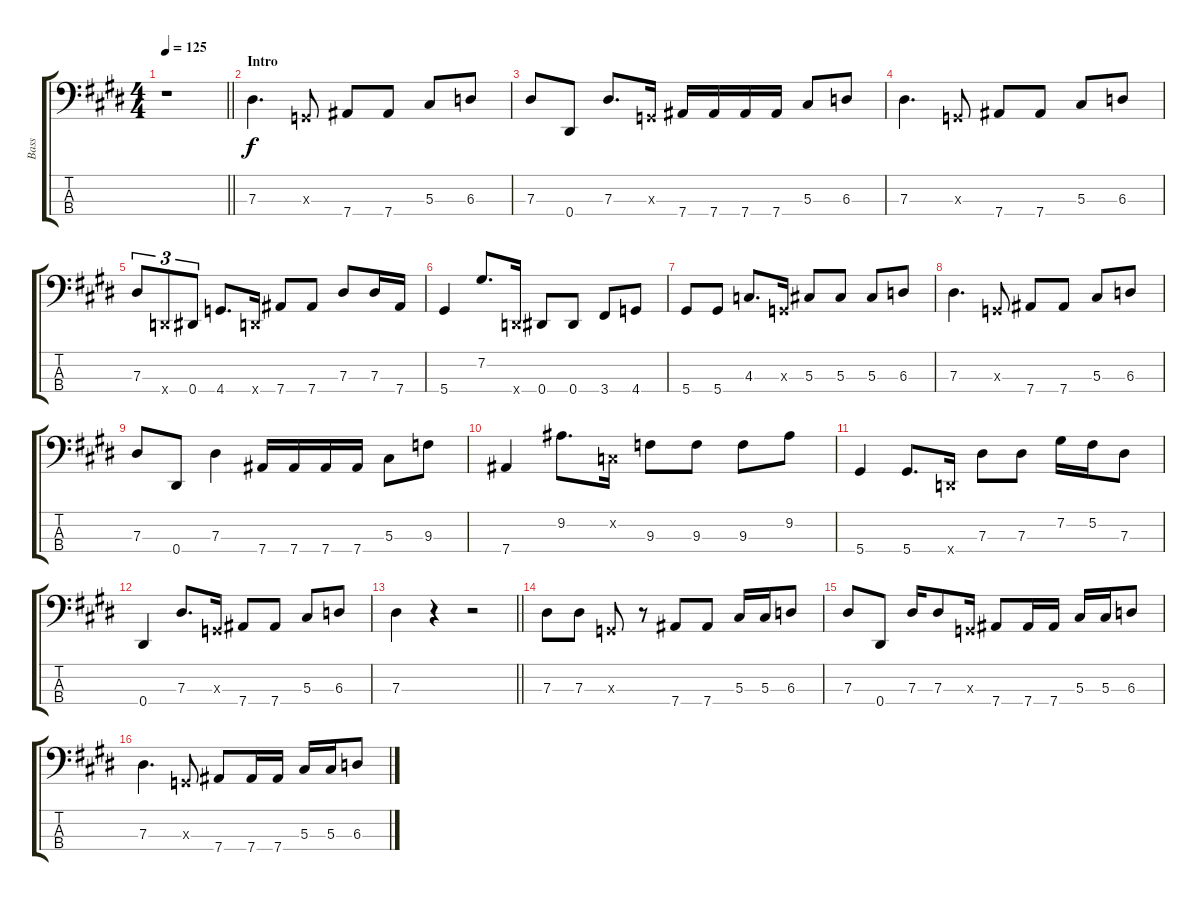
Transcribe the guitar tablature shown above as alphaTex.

\track ("Bass" "Bass") {instrument electricbassfinger}
\staff {score tabs}
\tuning (Gb2 Db2 Ab1 Eb1) {hide}
\ts (4 4)
\tempo 125
\clef f4
\barLineRight lightlight
\ks e
r.1{dy f instrument electricbassfinger} |
\section ("" "Intro")
7.3.4{d} -1.3{x}.8 7.4.8 7.4.8 5.3.8 6.3.8 |
7.3.8 0.4.8 7.3.8{d} -1.3{x}.16 7.4.16 7.4.16 7.4.16 7.4.16 5.3.8 6.3.8 |
7.3.4{d} -1.3{x}.8 7.4.8 7.4.8 5.3.8 6.3.8 |
7.3.8{tu (3 2)} -1.4{x}.8{tu (3 2)} 0.4.8{tu (3 2)} 4.4.8{d} -1.4{x}.16 7.4.8 7.4.8 7.3.8 7.3.16 7.4.16 |
5.4.4 7.2.8{d} -1.4{x}.16 0.4.8 0.4.8 3.4.8 4.4.8 |
5.4.8 5.4.8 4.3.8{d} -1.3{x}.16 5.3.8 5.3.8 5.3.8 6.3.8 |
7.3.4{d} -1.3{x}.8 7.4.8 7.4.8 5.3.8 6.3.8 |
7.3.8 0.4.8 7.3.4 7.4.16 7.4.16 7.4.16 7.4.16 5.3.8 9.3.8 |
7.4.4 9.2.8{d} -1.2{x}.16 9.3.8 9.3.8 9.3.8 9.2.8 |
5.4.4 5.4.8{d} -1.4{x}.16 7.3.8 7.3.8 7.2.16 5.2.16 7.3.8 |
0.4.4 7.3.8{d} -1.3{x}.16 7.4.8 7.4.8 5.3.8 6.3.8 |
\barLineRight lightlight
7.3.4 r.4 r.2 |
7.3.8 7.3.8 -1.3{x}.8 r.8 7.4.8 7.4.8 5.3.16 5.3.16 6.3.8 |
7.3.8 0.4.8 7.3.16 7.3.8 -1.3{x}.16 7.4.8 7.4.16 7.4.16 5.3.16 5.3.16 6.3.8 |
7.3.4{d} -1.3{x}.8 7.4.8 7.4.16 7.4.16 5.3.16 5.3.16 6.3.8
